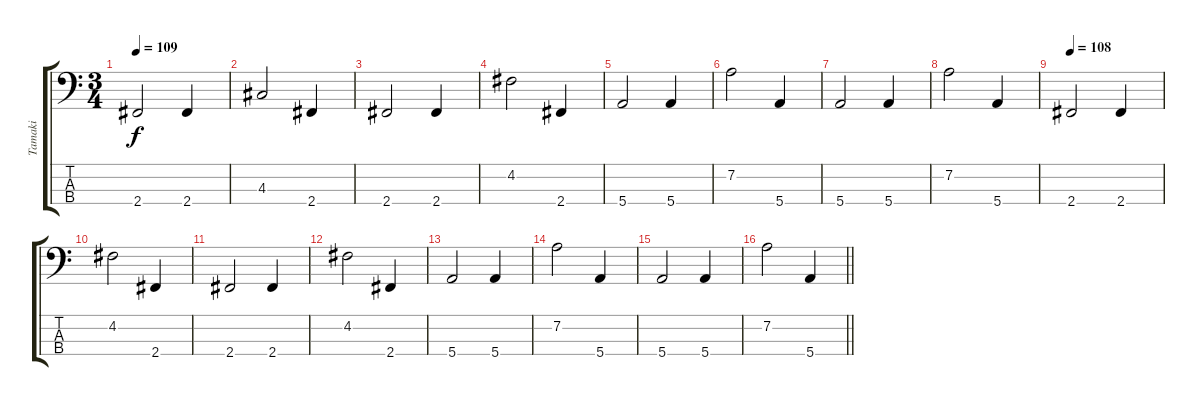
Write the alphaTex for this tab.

\track ("Tamaki" "Tamaki") {instrument electricbassfinger}
\staff {score tabs}
\tuning (G2 D2 A1 E1) {hide}
\ts (3 4)
\section ("" "")
\tempo 109
\clef f4
\ks c
2.4.2{dy f} 2.4.4 |
4.3.2 2.4.4 |
2.4.2 2.4.4 |
4.2.2 2.4.4 |
5.4.2 5.4.4 |
7.2.2 5.4.4 |
5.4.2 5.4.4 |
7.2.2 5.4.4 |
\tempo 108
2.4.2 2.4.4 |
4.2.2 2.4.4 |
2.4.2 2.4.4 |
4.2.2 2.4.4 |
5.4.2 5.4.4 |
7.2.2 5.4.4 |
5.4.2 5.4.4 |
\barLineRight lightlight
7.2.2 5.4.4
